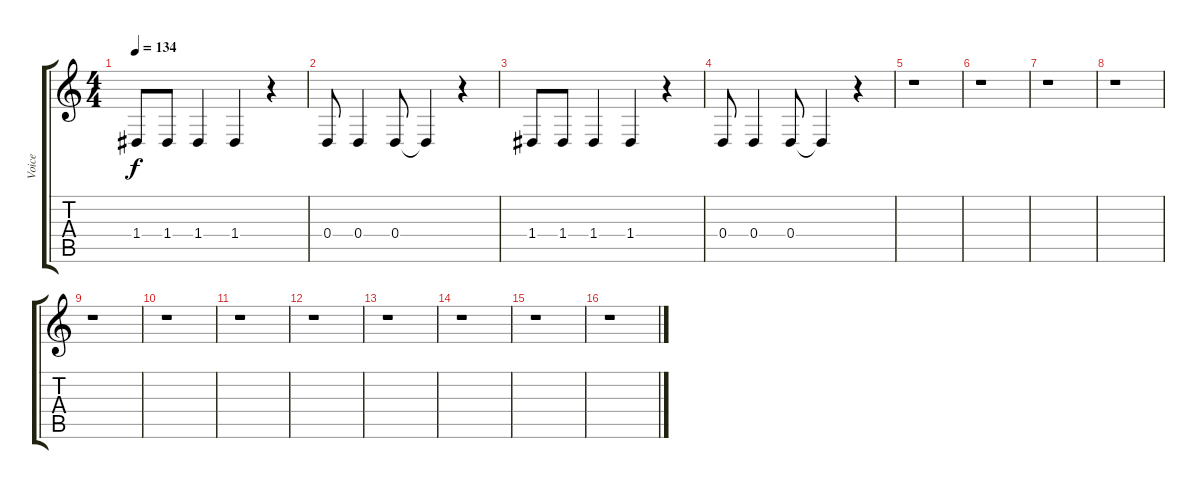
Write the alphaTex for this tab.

\track ("Voice" "Voice") {instrument tenorsax}
\staff {score tabs}
\tuning (E4 B3 G3 D3 A2 E2) {hide}
\ts (4 4)
\tempo 134
\clef g2
\ks c
1.4.8{dy f} 1.4.8 1.4.4 1.4.4 r.4 |
0.4.8 0.4.4 0.4.8 0.4{t}.4 r.4 |
1.4.8 1.4.8 1.4.4 1.4.4 r.4 |
0.4.8 0.4.4 0.4.8 0.4{t}.4 r.4 |
r.1 |
r.1 |
r.1 |
r.1 |
r.1 |
r.1 |
r.1 |
r.1 |
r.1 |
r.1 |
r.1 |
r.1
